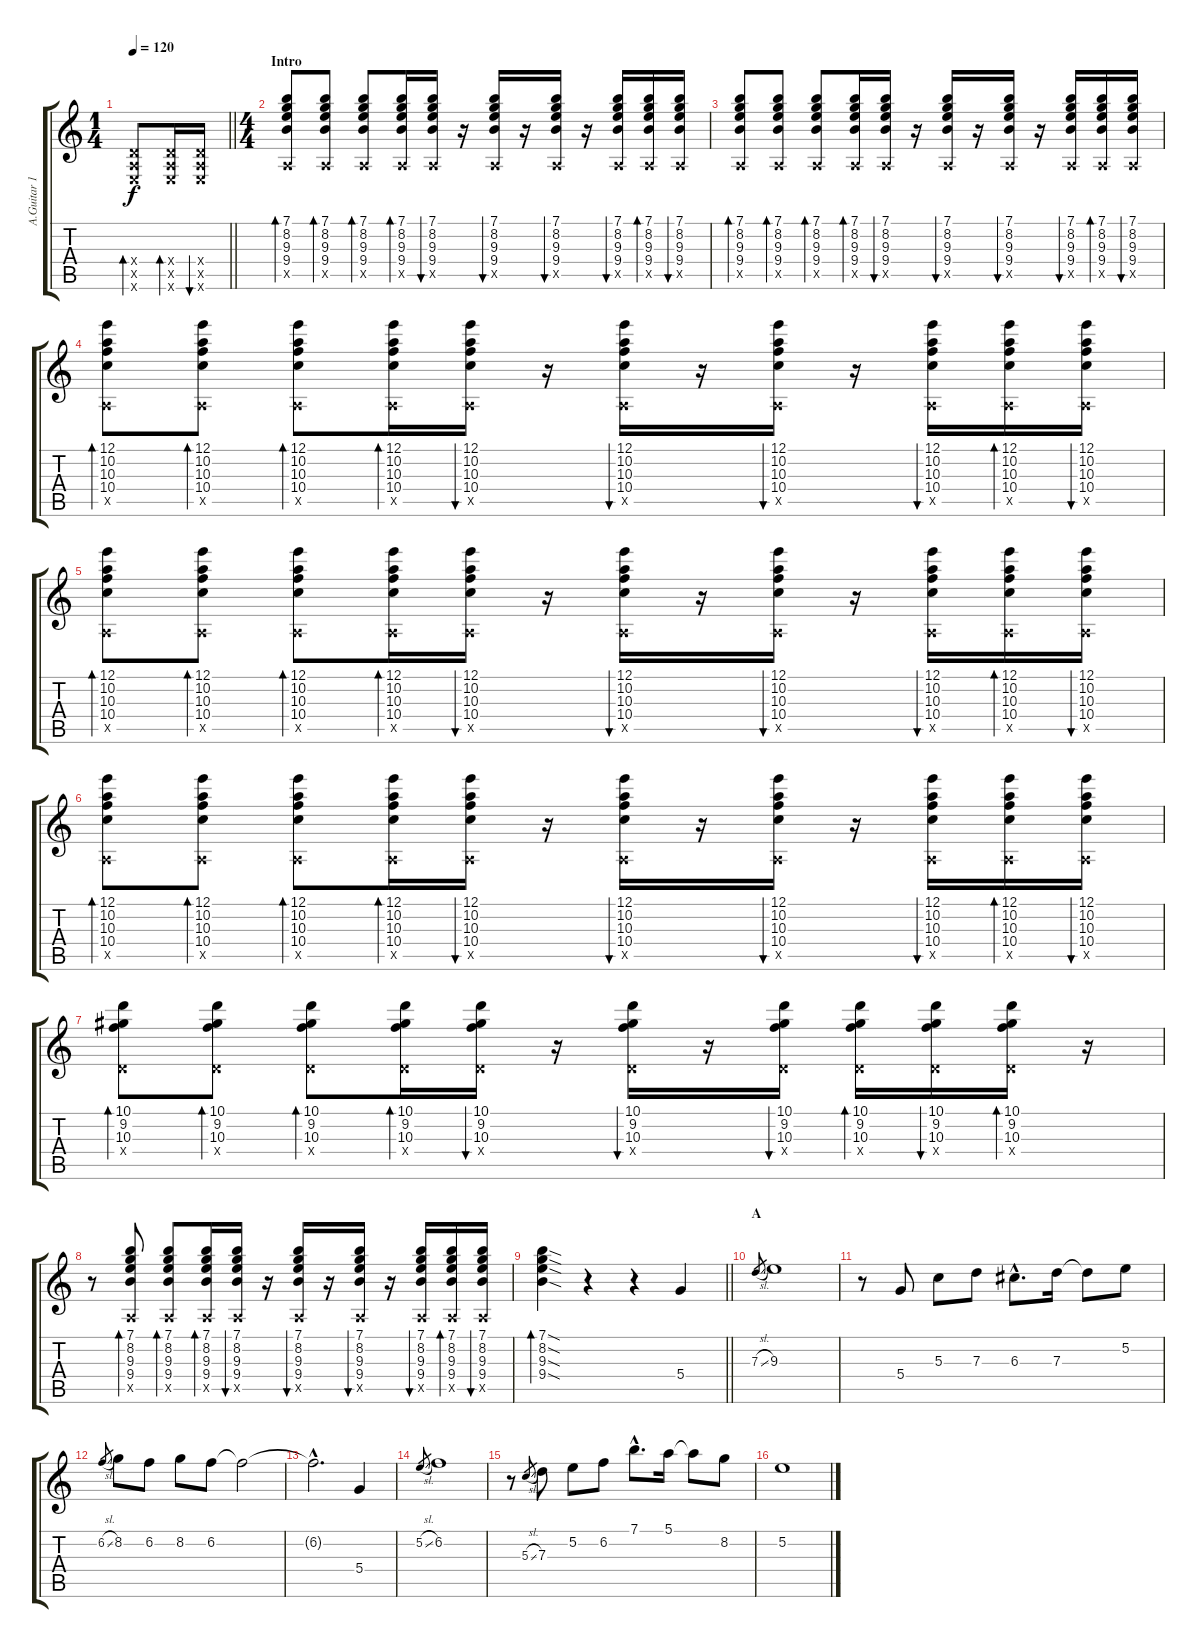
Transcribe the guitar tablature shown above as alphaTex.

\track ("A.Guitar 1" "A.Guitar 1") {instrument acousticguitarsteel}
\staff {score tabs}
\tuning (E4 B3 G3 D3 A2 E2) {hide}
\ts (1 4)
\tempo 120
\clef g2
\barLineRight lightlight
\ks c
(0.4{x} 0.5{x} 0.6{x}).8{bd 30 dy f instrument acousticguitarsteel} (0.4{x} 0.5{x} 0.6{x}).16{bd 30} (0.4{x} 0.5{x} 0.6{x}).16{bu 30} |
\ts (4 4)
\section ("" "Intro")
(7.1 8.2 9.3 9.4 0.5{x}).8{bd 30} (7.1 8.2 9.3 9.4 0.5{x}).8{bd 30} (7.1 8.2 9.3 9.4 0.5{x}).8{bd 30} (7.1 8.2 9.3 9.4 0.5{x}).16{bd 30} (7.1 8.2 9.3 9.4 0.5{x}).16{bu 30} r.16 (7.1 8.2 9.3 9.4 0.5{x}).16{bu 30} r.16 (7.1 8.2 9.3 9.4 0.5{x}).16{bu 30} r.16 (7.1 8.2 9.3 9.4 0.5{x}).16{bu 30} (7.1 8.2 9.3 9.4 0.5{x}).16{bd 30} (7.1 8.2 9.3 9.4 0.5{x}).16{bu 30} |
(7.1 8.2 9.3 9.4 0.5{x}).8{bd 30} (7.1 8.2 9.3 9.4 0.5{x}).8{bd 30} (7.1 8.2 9.3 9.4 0.5{x}).8{bd 30} (7.1 8.2 9.3 9.4 0.5{x}).16{bd 30} (7.1 8.2 9.3 9.4 0.5{x}).16{bu 30} r.16 (7.1 8.2 9.3 9.4 0.5{x}).16{bu 30} r.16 (7.1 8.2 9.3 9.4 0.5{x}).16{bu 30} r.16 (7.1 8.2 9.3 9.4 0.5{x}).16{bu 30} (7.1 8.2 9.3 9.4 0.5{x}).16{bd 30} (7.1 8.2 9.3 9.4 0.5{x}).16{bu 30} |
(12.1 10.2 10.3 10.4 0.5{x}).8{bd 30} (12.1 10.2 10.3 10.4 0.5{x}).8{bd 30} (12.1 10.2 10.3 10.4 0.5{x}).8{bd 30} (12.1 10.2 10.3 10.4 0.5{x}).16{bd 30} (12.1 10.2 10.3 10.4 0.5{x}).16{bu 30} r.16 (12.1 10.2 10.3 10.4 0.5{x}).16{bu 30} r.16 (12.1 10.2 10.3 10.4 0.5{x}).16{bu 30} r.16 (12.1 10.2 10.3 10.4 0.5{x}).16{bu 30} (12.1 10.2 10.3 10.4 0.5{x}).16{bd 30} (12.1 10.2 10.3 10.4 0.5{x}).16{bu 30} |
(12.1 10.2 10.3 10.4 0.5{x}).8{bd 30} (12.1 10.2 10.3 10.4 0.5{x}).8{bd 30} (12.1 10.2 10.3 10.4 0.5{x}).8{bd 30} (12.1 10.2 10.3 10.4 0.5{x}).16{bd 30} (12.1 10.2 10.3 10.4 0.5{x}).16{bu 30} r.16 (12.1 10.2 10.3 10.4 0.5{x}).16{bu 30} r.16 (12.1 10.2 10.3 10.4 0.5{x}).16{bu 30} r.16 (12.1 10.2 10.3 10.4 0.5{x}).16{bu 30} (12.1 10.2 10.3 10.4 0.5{x}).16{bd 30} (12.1 10.2 10.3 10.4 0.5{x}).16{bu 30} |
(12.1 10.2 10.3 10.4 0.5{x}).8{bd 30} (12.1 10.2 10.3 10.4 0.5{x}).8{bd 30} (12.1 10.2 10.3 10.4 0.5{x}).8{bd 30} (12.1 10.2 10.3 10.4 0.5{x}).16{bd 30} (12.1 10.2 10.3 10.4 0.5{x}).16{bu 30} r.16 (12.1 10.2 10.3 10.4 0.5{x}).16{bu 30} r.16 (12.1 10.2 10.3 10.4 0.5{x}).16{bu 30} r.16 (12.1 10.2 10.3 10.4 0.5{x}).16{bu 30} (12.1 10.2 10.3 10.4 0.5{x}).16{bd 30} (12.1 10.2 10.3 10.4 0.5{x}).16{bu 30} |
(10.1 9.2 10.3 0.4{x}).8{bd 30} (10.1 9.2 10.3 0.4{x}).8{bd 30} (10.1 9.2 10.3 0.4{x}).8{bd 30} (10.1 9.2 10.3 0.4{x}).16{bd 30} (10.1 9.2 10.3 0.4{x}).16{bu 30} r.16 (10.1 9.2 10.3 0.4{x}).16{bu 30} r.16 (10.1 9.2 10.3 0.4{x}).16{bu 30} (10.1 9.2 10.3 0.4{x}).16{bd 30} (10.1 9.2 10.3 0.4{x}).16{bu 30} (10.1 9.2 10.3 0.4{x}).16{bd 30} r.16 |
r.8 (7.1 8.2 9.3 9.4 0.5{x}).8{bd 30} (7.1 8.2 9.3 9.4 0.5{x}).8{bd 30} (7.1 8.2 9.3 9.4 0.5{x}).16{bd 30} (7.1 8.2 9.3 9.4 0.5{x}).16{bu 30} r.16 (7.1 8.2 9.3 9.4 0.5{x}).16{bu 30} r.16 (7.1 8.2 9.3 9.4 0.5{x}).16{bu 30} r.16 (7.1 8.2 9.3 9.4 0.5{x}).16{bu 30} (7.1 8.2 9.3 9.4 0.5{x}).16{bd 30} (7.1 8.2 9.3 9.4 0.5{x}).16{bu 30} |
\barLineRight lightlight
(7.1{sod} 8.2{sod} 9.3{sod} 9.4{sod}).4{bd 30} r.4 r.4 5.4.4{volume 16} |
\section ("" "A")
7.3{sl}.8{gr} 9.3.1 |
r.8 5.4.8 5.3.8 7.3.8 6.3{hac}.8{d} 7.3.16 7.3{t}.8 5.2.8 |
6.2{sl}.8{gr} 8.2.8 6.2.8 8.2.8 6.2.8 6.2{t}.2 |
6.2{hac t}.2{d} 5.4.4 |
5.2{sl}.8{gr} 6.2.1 |
r.8 5.3{sl}.8{gr} 7.3.8 5.2.8 6.2.8 7.1{hac}.8{d} 5.1.16 5.1{t}.8 8.2.8 |
5.2.1
